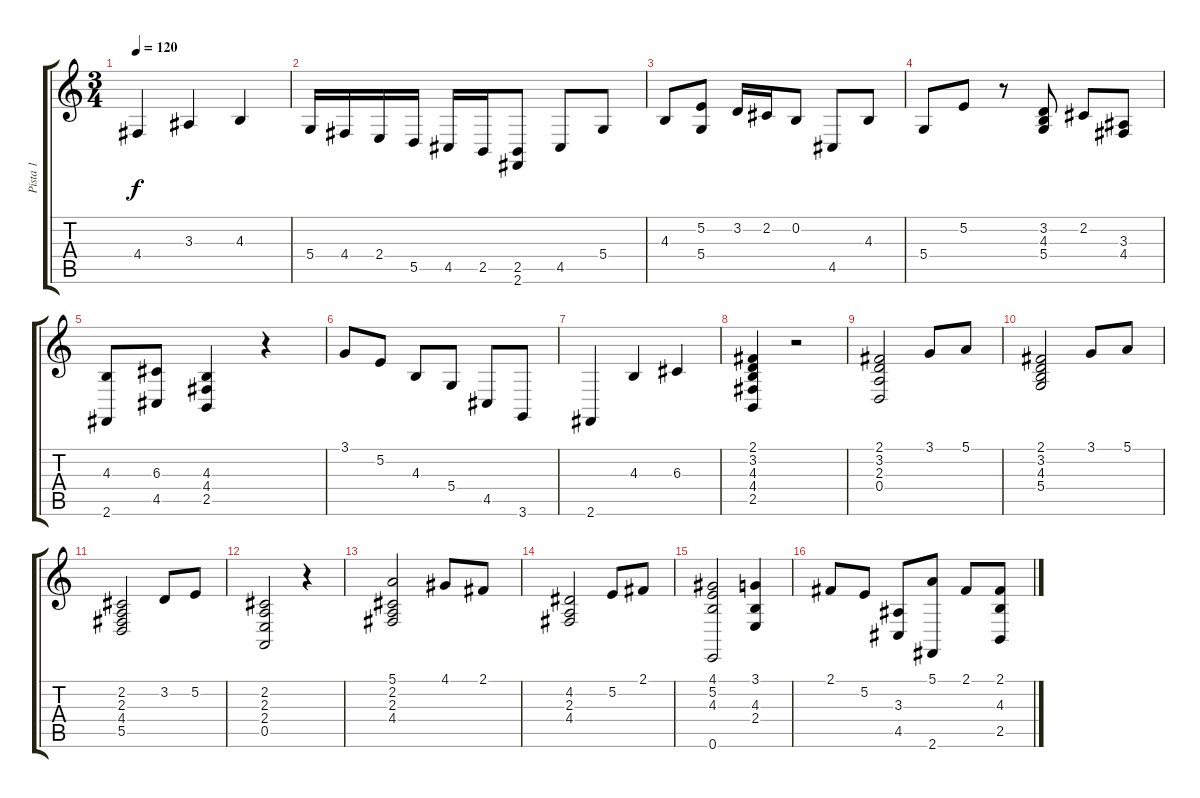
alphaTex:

\track ("Pista 1" "Pista 1") {instrument acousticgrandpiano}
\staff {score tabs}
\tuning (E4 B3 G3 D3 A2 E2) {hide}
\ts (3 4)
\tempo 120
\clef g2
\ks c
4.4.4{dy f} 3.3.4 4.3.4 |
5.4.16 4.4.16 2.4.16 5.5.16 4.5.16 2.5.16 (2.5 2.6).8 4.5.8 5.4.8 |
4.3.8 (5.2 5.4).8 3.2.16 2.2.16 0.2.8 4.5.8 4.3.8 |
5.4.8 5.2.8 r.8 (3.2 4.3 5.4).8 2.2.8 (3.3 4.4).8 |
(4.3 2.6).8 (6.3 4.5).8 (4.3 4.4 2.5).4 r.4 |
3.1.8 5.2.8 4.3.8 5.4.8 4.5.8 3.6.8 |
2.6.4 4.3.4 6.3.4 |
(2.1 3.2 4.3 4.4 2.5).4 r.2 |
(2.1 3.2 2.3 0.4).2 3.1.8 5.1.8 |
(2.1 3.2 4.3 5.4).2 3.1.8 5.1.8 |
(2.2 2.3 4.4 5.5).2 3.2.8 5.2.8 |
(2.2 2.3 2.4 0.5).2 r.4 |
(5.1 2.2 2.3 4.4).2 4.1.8 2.1.8 |
(4.2 2.3 4.4).2 5.2.8 2.1.8 |
(4.1 5.2 4.3 0.6).2 (3.1 4.3 2.4).4 |
2.1.8 5.2.8 (3.3 4.5).8 (5.1 2.6).8 2.1.8 (2.1 4.3 2.5).8
